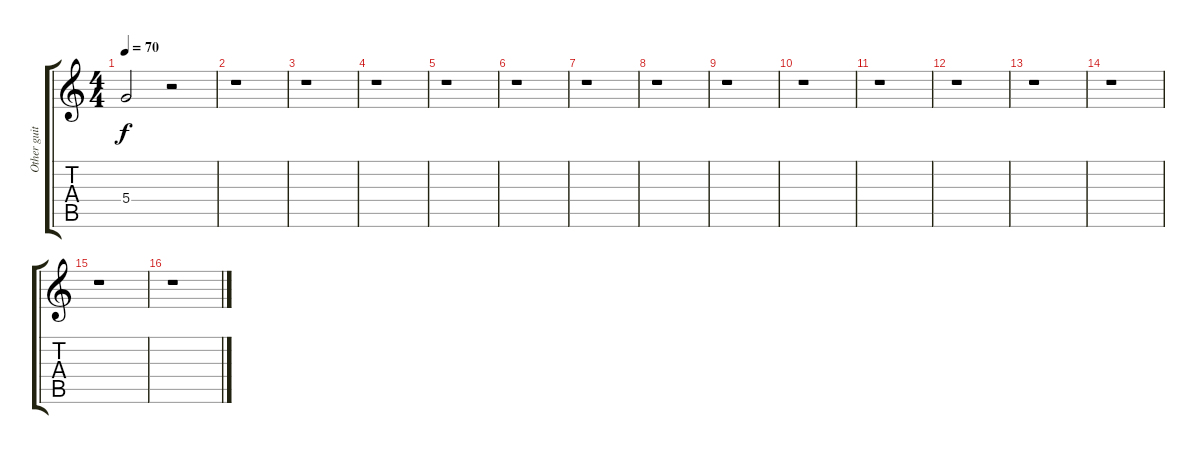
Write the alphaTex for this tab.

\track ("Other guitar 2" "Other guit") {instrument distortionguitar}
\staff {score tabs}
\tuning (E4 B3 G3 D3 A2 E2) {hide}
\ts (4 4)
\tempo 70
\clef g2
\ks c
5.4{t}.2{dy f} r.2 |
r.1 |
r.1 |
r.1 |
r.1 |
r.1 |
r.1 |
r.1 |
r.1 |
r.1 |
r.1 |
r.1 |
r.1 |
r.1 |
r.1 |
r.1
